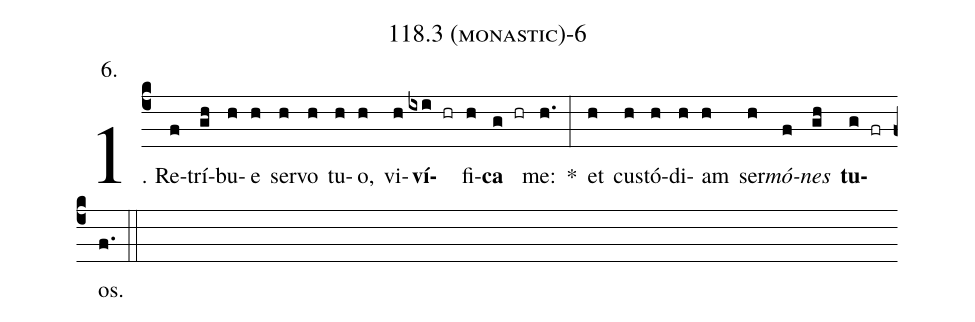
name: 118.3 (monastic)-6;
annotation: 6.;
%%
(c4)1. Re(f)trí(gh)bu(h)e(h) ser(h)vo(h) tu(h)o,(h) vi(h)<b>ví</b>(ixi hr)fi(h)<b>ca</b>(g hr) me:(h.) *(:) et(h) cus(h)tó(h)di(h)am(h) ser(h)<i>mó</i>(f)<i>nes</i>(gh) <b>tu</b>(g fr)os.(f.) (::)
